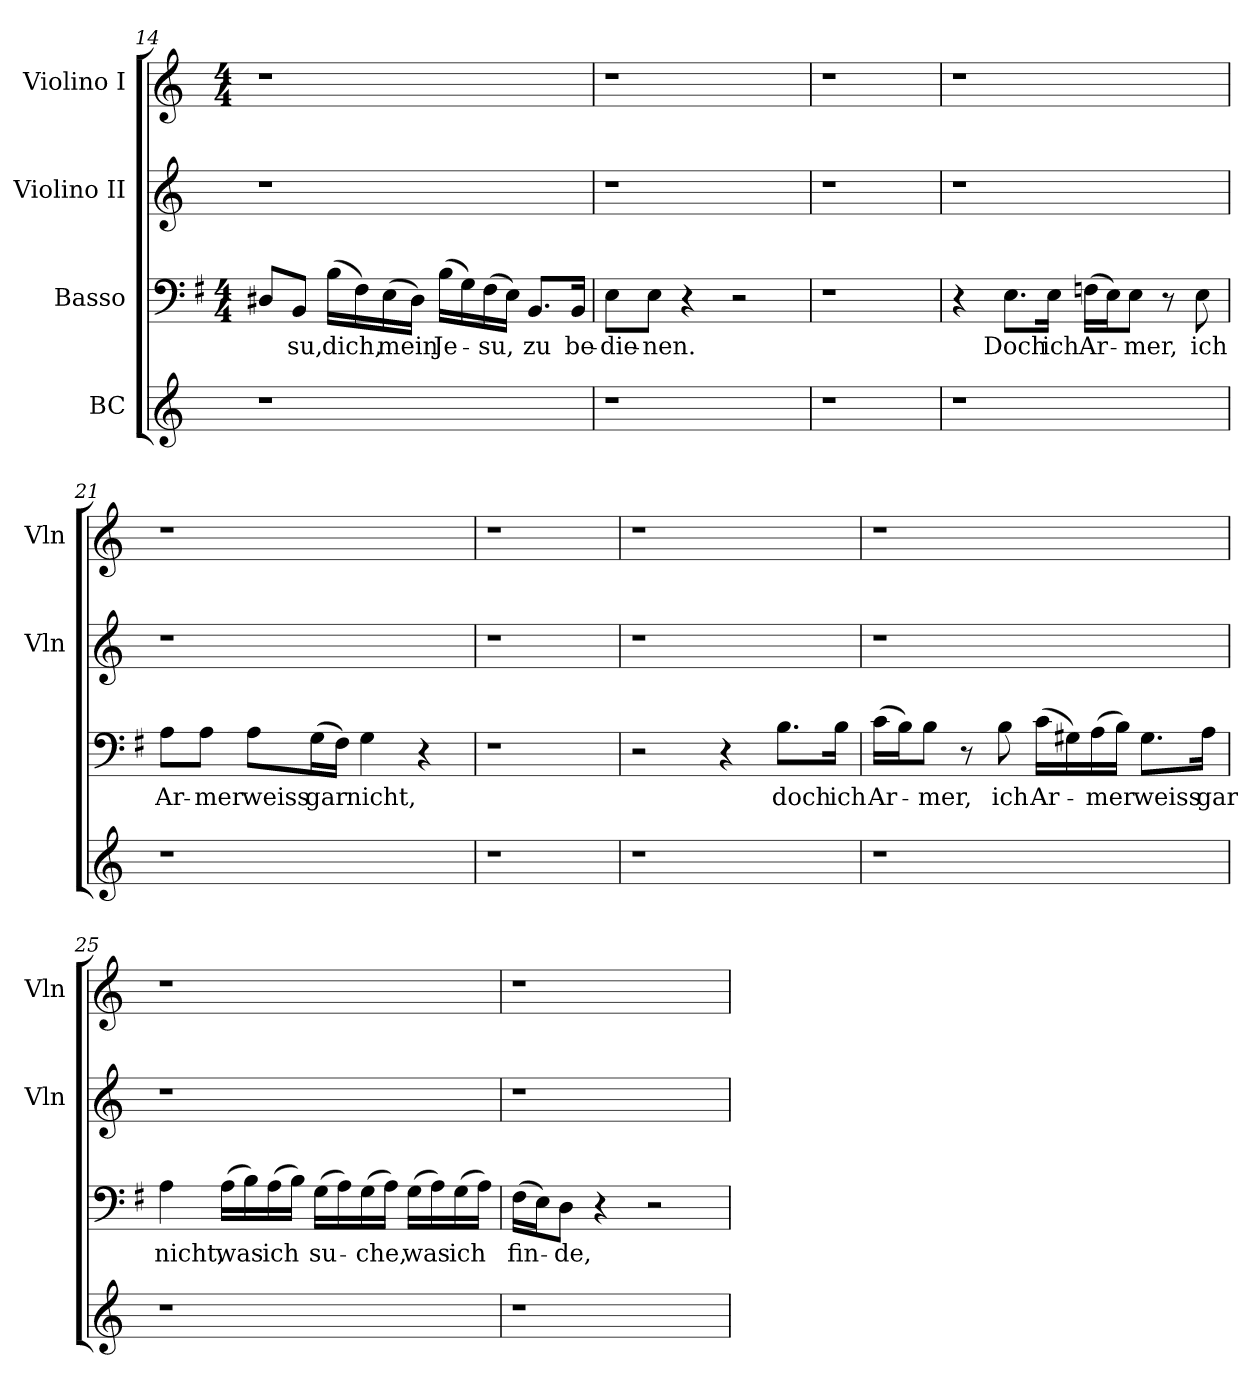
**kern	**kern	**text	**kern	**kern
*part4	*part3	*part3	*part2	*part1
*staff4	*staff3	*staff3	*staff2	*staff1
*I"BC	*I"Basso	*	*I"Violino II	*I"Violino I
*	*	*	*I'Vln	*I'Vln
*clefG2	*clefF4	*	*clefG2	*clefG2
*k[]	*k[f#]	*	*k[]	*k[]
*	*M4/4	*	*	*M4/4
=14	=14	=14	=14	=14
1r	8D#X/L	.	1r	1r
!	!	!LO:LY:b	!	!
.	8BB/J	su,	.	.
!	!	!LO:LY:b	!	!
.	(16B\LL	dich,	.	.
.	16F#\)	.	.	.
!	!	!LO:LY:b	!	!
.	(16E\	mein	.	.
.	16D#\JJ)	.	.	.
!	!	!LO:LY:b	!	!
.	(16B\LL	Je-	.	.
.	16G\)	.	.	.
!	!	!LO:LY:b	!	!
.	(16F#\	su,	.	.
.	16E\JJ)	.	.	.
!	!	!LO:LY:b	!	!
.	8.BB/L	zu	.	.
!	!	!LO:LY:b	!	!
.	16BB/Jk	be-	.	.
!!LO:LB:g=z
=15	=15	=15	=15	=15
!	!	!LO:LY:b	!	!
1r	8E\L	die-	1r	1r
!	!	!LO:LY:b	!	!
.	8E\J	nen.	.	.
.	4r	.	.	.
.	2r	.	.	.
=16	=16	=16	=16	=16
1r	1r	.	1r	1r
=17	=17	=17	=17	=17
1r	1r	.	1r	1r
=18	=18	=18	=18	=18
1r	1r	.	1r	1r
=19	=19	=19	=19	=19
1r	1r	.	1r	1r
=20	=20	=20	=20	=20
1r	4r	.	1r	1r
!	!	!LO:LY:b	!	!
.	8.E\L	Doch	.	.
!	!	!LO:LY:b	!	!
.	16E\Jk	ich	.	.
!	!	!LO:LY:b	!	!
.	(16Fn\LL	Ar-	.	.
.	16E\J)	.	.	.
!	!	!LO:LY:b	!	!
.	8E\J	mer,	.	.
.	8r	.	.	.
!	!	!LO:LY:b	!	!
.	8E\	ich	.	.
!!LO:LB:g=z
=21	=21	=21	=21	=21
!	!	!LO:LY:b	!	!
1r	8A\L	Ar-	1r	1r
!	!	!LO:LY:b	!	!
.	8A\J	mer	.	.
!	!	!LO:LY:b	!	!
.	8A\L	weiss	.	.
!	!	!LO:LY:b	!	!
.	(16G\L	gar	.	.
.	16F#\JJ)	.	.	.
!	!	!LO:LY:b	!	!
.	4G\	nicht,	.	.
.	4r	.	.	.
=22	=22	=22	=22	=22
1r	1r	.	1r	1r
!!LO:PB:g=z
=23	=23	=23	=23	=23
1r	2r	.	1r	1r
.	4r	.	.	.
!	!	!LO:LY:b	!	!
.	8.B\L	doch	.	.
!	!	!LO:LY:b	!	!
.	16B\Jk	ich	.	.
=24	=24	=24	=24	=24
!	!	!LO:LY:b	!	!
1r	(16c\LL	Ar-	1r	1r
.	16B\J)	.	.	.
!	!	!LO:LY:b	!	!
.	8B\J	mer,	.	.
.	8r	.	.	.
!	!	!LO:LY:b	!	!
.	8B\	ich	.	.
!	!	!LO:LY:b	!	!
.	(16c\LL	Ar-	.	.
.	16G#X\)	.	.	.
!	!	!LO:LY:b	!	!
.	(16A\	mer	.	.
.	16B\JJ)	.	.	.
!	!	!LO:LY:b	!	!
.	8.G#\L	weiss	.	.
!	!	!LO:LY:b	!	!
.	16A\Jk	gar	.	.
!!LO:LB:g=z
=25	=25	=25	=25	=25
!	!	!LO:LY:b	!	!
1r	4A\	nicht,	1r	1r
!	!	!LO:LY:b	!	!
.	(16A\LL	was	.	.
.	16B\)	.	.	.
!	!	!LO:LY:b	!	!
.	(16A\	ich	.	.
.	16B\JJ)	.	.	.
!	!	!LO:LY:b	!	!
.	(16G\LL	su-	.	.
.	16A\)	.	.	.
!	!	!LO:LY:b	!	!
.	(16G\	che,	.	.
.	16A\JJ)	.	.	.
!	!	!LO:LY:b	!	!
.	(16G\LL	was	.	.
.	16A\)	.	.	.
!	!	!LO:LY:b	!	!
.	(16G\	ich	.	.
.	16A\JJ)	.	.	.
!!LO:LB:g=z
=26	=26	=26	=26	=26
!	!	!LO:LY:b	!	!
1r	(16F#\LL	fin-	1r	1r
.	16E\J)	.	.	.
!	!	!LO:LY:b	!	!
.	8D\J	de,	.	.
.	4r	.	.	.
.	2r	.	.	.
=	=	=	=	=
*-	*-	*-	*-	*-
